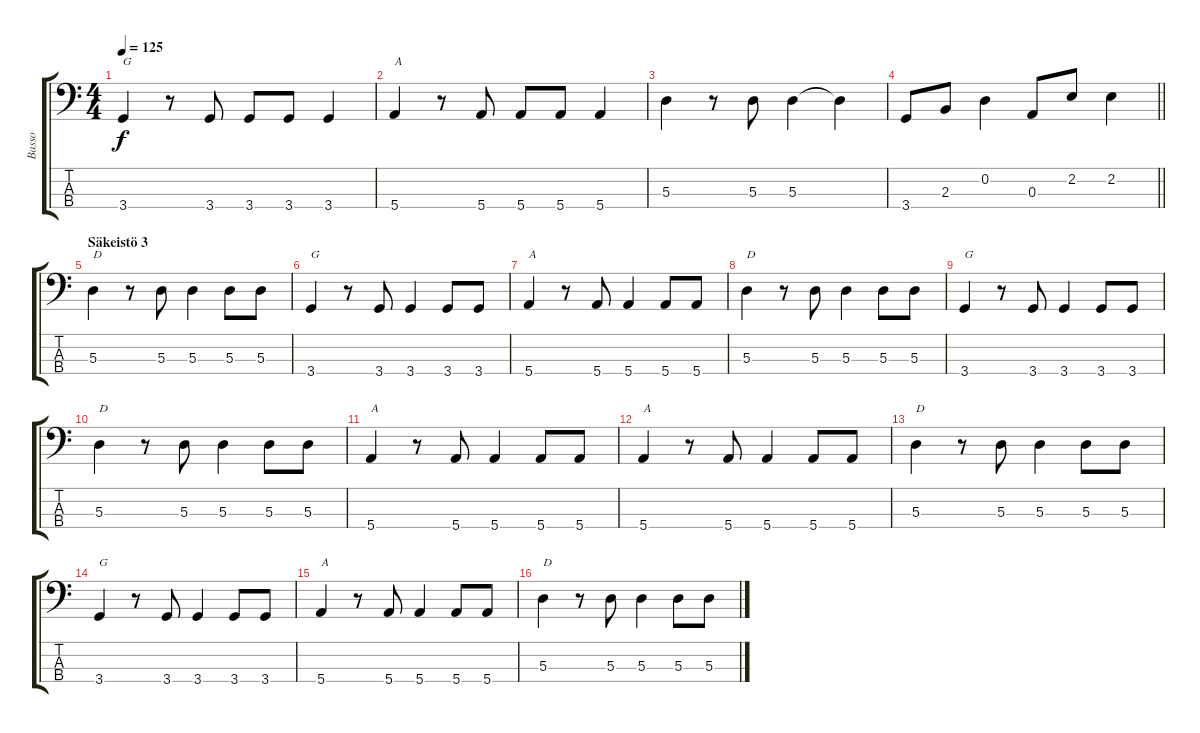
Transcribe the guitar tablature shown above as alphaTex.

\track ("Basso" "Basso") {instrument electricbassfinger}
\staff {score tabs}
\tuning (G2 D2 A1 E1) {hide}
\ts (4 4)
\tempo 125
\clef f4
\ks c
3.4.4{txt "G" dy f} r.8 3.4.8 3.4.8 3.4.8 3.4.4 |
5.4.4{txt "A"} r.8 5.4.8 5.4.8 5.4.8 5.4.4 |
5.3.4 r.8 5.3.8 5.3.4 5.3{t}.4 |
\barLineRight lightlight
3.4.8 2.3.8 0.2.4 0.3.8 2.2.8 2.2.4 |
\section ("" "Säkeistö 3")
5.3.4{txt "D"} r.8 5.3.8 5.3.4 5.3.8 5.3.8 |
3.4.4{txt "G"} r.8 3.4.8 3.4.4 3.4.8 3.4.8 |
5.4.4{txt "A"} r.8 5.4.8 5.4.4 5.4.8 5.4.8 |
5.3.4{txt "D"} r.8 5.3.8 5.3.4 5.3.8 5.3.8 |
3.4.4{txt "G"} r.8 3.4.8 3.4.4 3.4.8 3.4.8 |
5.3.4{txt "D"} r.8 5.3.8 5.3.4 5.3.8 5.3.8 |
5.4.4{txt "A"} r.8 5.4.8 5.4.4 5.4.8 5.4.8 |
5.4.4{txt "A"} r.8 5.4.8 5.4.4 5.4.8 5.4.8 |
5.3.4{txt "D"} r.8 5.3.8 5.3.4 5.3.8 5.3.8 |
3.4.4{txt "G"} r.8 3.4.8 3.4.4 3.4.8 3.4.8 |
5.4.4{txt "A"} r.8 5.4.8 5.4.4 5.4.8 5.4.8 |
5.3.4{txt "D"} r.8 5.3.8 5.3.4 5.3.8 5.3.8
